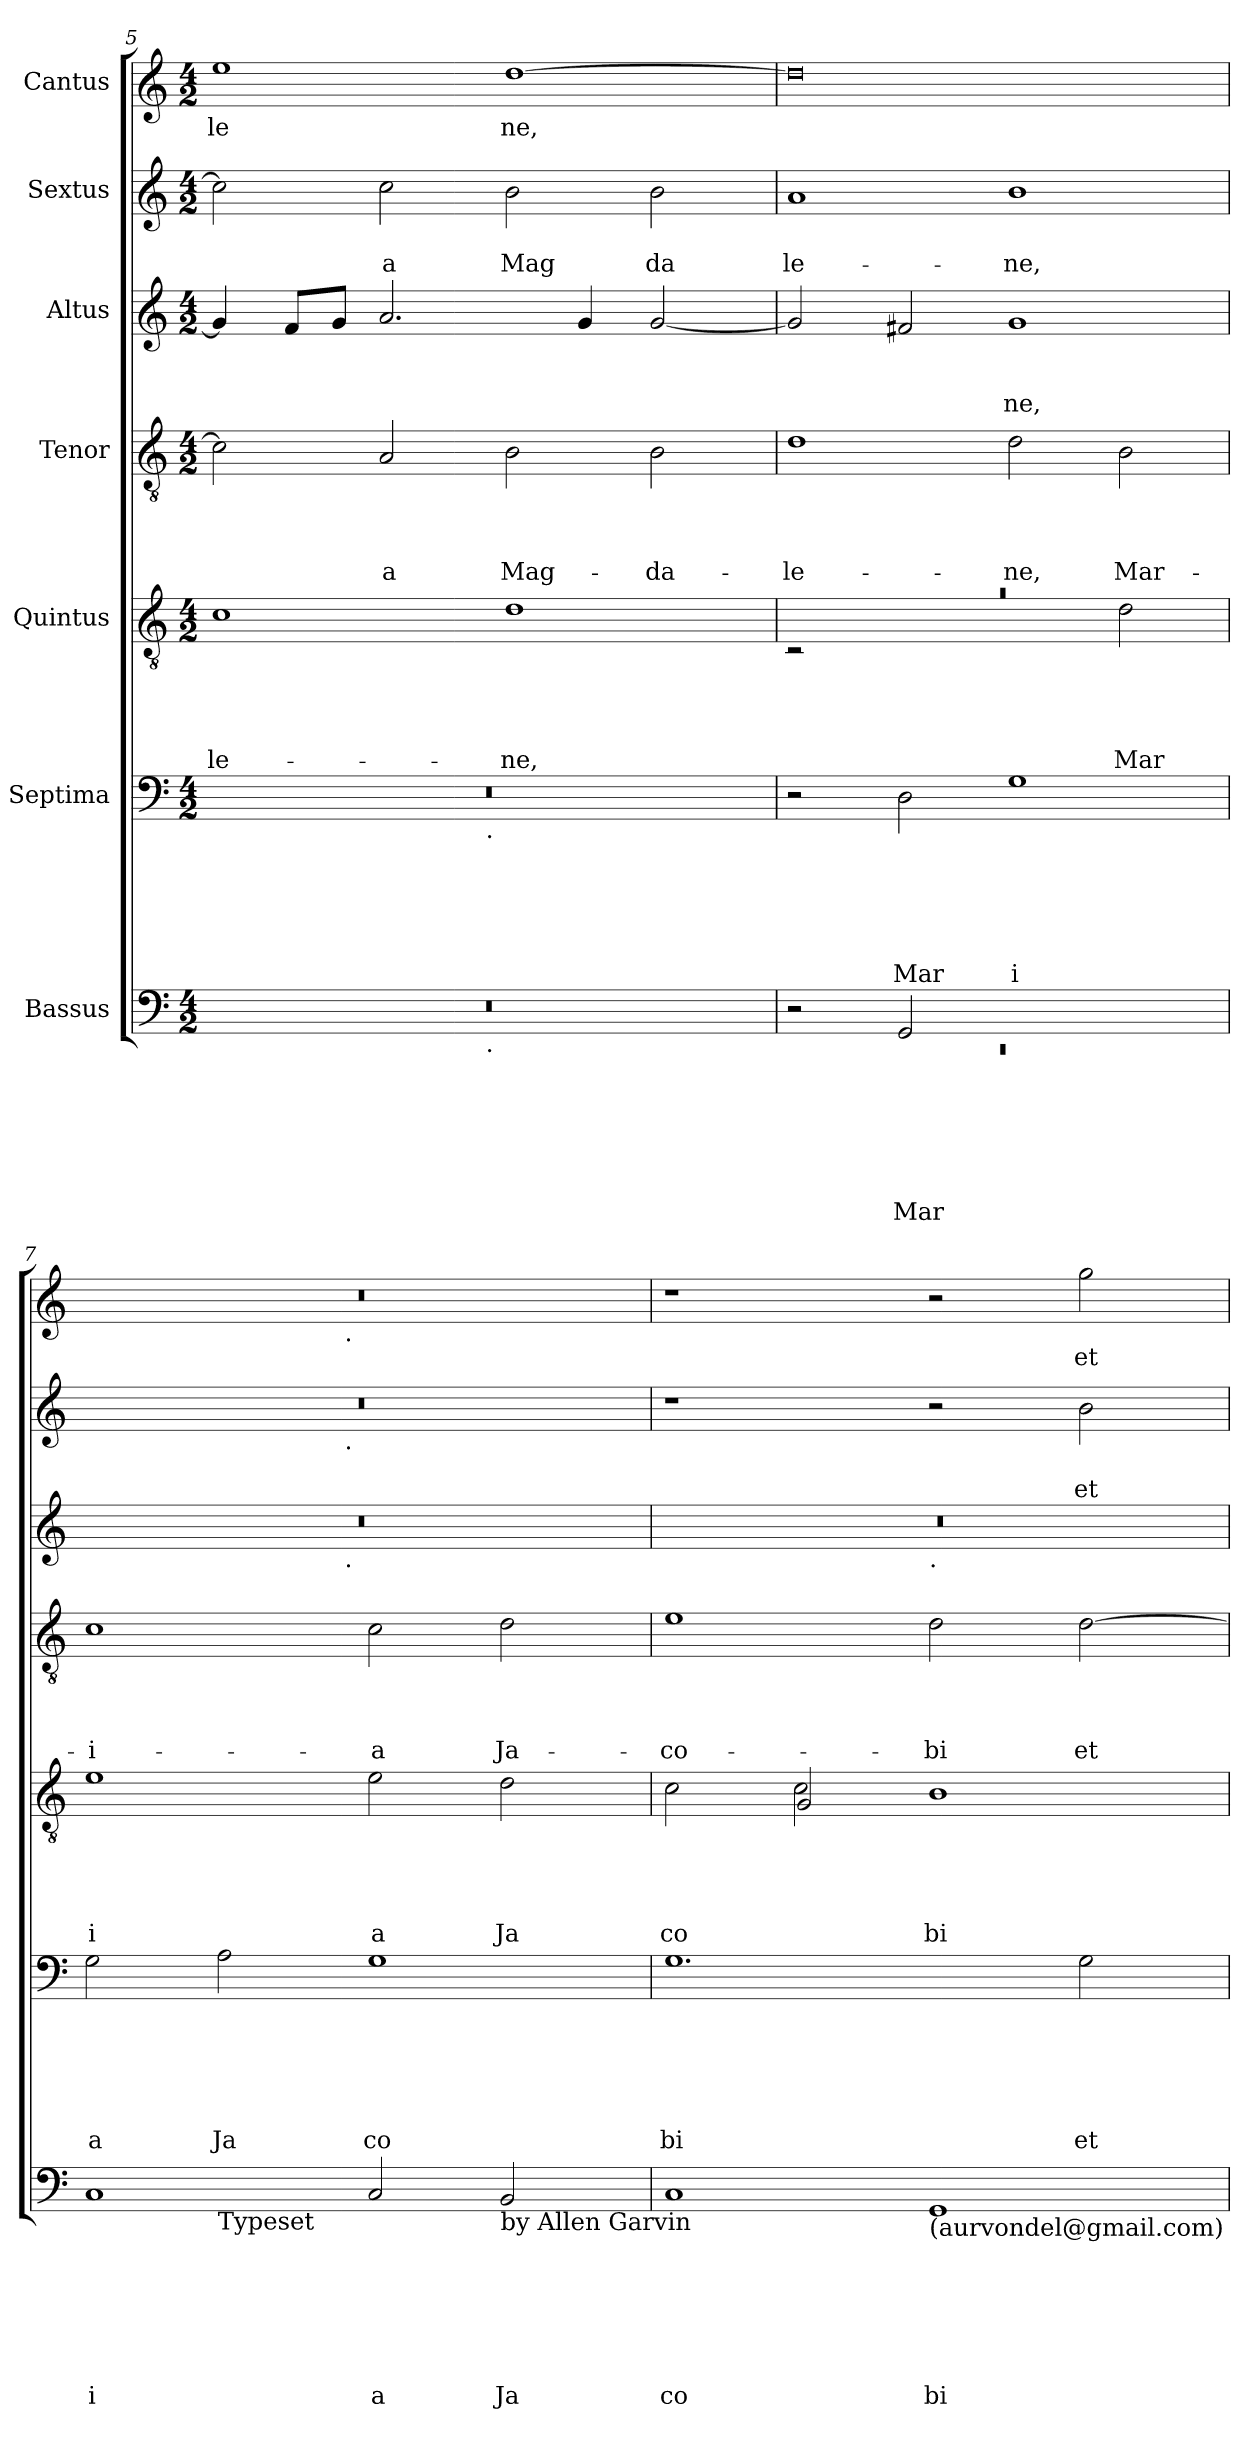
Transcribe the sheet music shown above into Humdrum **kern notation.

**kern	**text	**text	**text	**text	**text	**text	**text	**kern	**text	**text	**text	**text	**text	**text	**kern	**text	**text	**text	**text	**text	**kern	**text	**text	**text	**text	**kern	**text	**text	**text	**kern	**text	**text	**kern	**text
*part7	*part7	*part7	*part7	*part7	*part7	*part7	*part7	*part6	*part6	*part6	*part6	*part6	*part6	*part6	*part5	*part5	*part5	*part5	*part5	*part5	*part4	*part4	*part4	*part4	*part4	*part3	*part3	*part3	*part3	*part2	*part2	*part2	*part1	*part1
*staff7	*staff7	*staff7	*staff7	*staff7	*staff7	*staff7	*staff7	*staff6	*staff6	*staff6	*staff6	*staff6	*staff6	*staff6	*staff5	*staff5	*staff5	*staff5	*staff5	*staff5	*staff4	*staff4	*staff4	*staff4	*staff4	*staff3	*staff3	*staff3	*staff3	*staff2	*staff2	*staff2	*staff1	*staff1
*I"Bassus	*	*	*	*	*	*	*	*I"Septima	*	*	*	*	*	*	*I"Quintus	*	*	*	*	*	*I"Tenor	*	*	*	*	*I"Altus	*	*	*	*I"Sextus	*	*	*I"Cantus	*
*clefF4	*	*	*	*	*	*	*	*clefF4	*	*	*	*	*	*	*clefGv2	*	*	*	*	*	*clefGv2	*	*	*	*	*clefG2	*	*	*	*clefG2	*	*	*clefG2	*
*k[]	*	*	*	*	*	*	*	*k[]	*	*	*	*	*	*	*k[]	*	*	*	*	*	*k[]	*	*	*	*	*k[]	*	*	*	*k[]	*	*	*k[]	*
*C:	*	*	*	*	*	*	*	*C:	*	*	*	*	*	*	*C:	*	*	*	*	*	*C:	*	*	*	*	*C:	*	*	*	*C:	*	*	*C:	*
*M4/2	*	*	*	*	*	*	*	*M4/2	*	*	*	*	*	*	*M4/2	*	*	*	*	*	*M4/2	*	*	*	*	*M4/2	*	*	*	*M4/2	*	*	*M4/2	*
=5	=5	=5	=5	=5	=5	=5	=5	=5	=5	=5	=5	=5	=5	=5	=5	=5	=5	=5	=5	=5	=5	=5	=5	=5	=5	=5	=5	=5	=5	=5	=5	=5	=5	=5
!	!	!	!	!	!	!	!	!	!	!	!	!	!	!	!	!	!	!	!	!LO:LY:b	!	!	!	!	!	!	!	!	!	!	!	!	!	!LO:LY:b
*^	*	*	*	*	*	*	*	*^	*	*	*	*	*	*	*	*	*	*	*	*	*	*	*	*	*	*	*	*	*	*	*	*	*	*
0r	2ryy	.	.	.	.	.	.	.	0r	2ryy	.	.	.	.	.	.	1c	.	.	.	.	-le-	2c\]	.	.	.	.	4g/]	.	.	.	2cc\]	.	.	1ee>	le
.	.	.	.	.	.	.	.	.	.	.	.	.	.	.	.	.	.	.	.	.	.	.	.	.	.	.	.	8f/L	.	.	.	.	.	.	.	.
.	.	.	.	.	.	.	.	.	.	.	.	.	.	.	.	.	.	.	.	.	.	.	.	.	.	.	.	8g/J	.	.	.	.	.	.	.	.
!	!	!	!	!	!	!	!	!	!	!	!	!	!	!	!	!	!	!	!	!	!	!	!	!	!	!	!LO:LY:b	!	!	!	!	!	!	!LO:LY:b	!	!
.	4...ryy	.	.	.	.	.	.	.	.	4...ryy	.	.	.	.	.	.	.	.	.	.	.	.	2A/	.	.	.	-a	2.a/	.	.	.	2cc\	.	a	.	.
!	!	!	!	!	!	!	!	!	!	!LO:TX:b:t=.	!	!	!	!	!	!	!	!	!	!	!	!	!	!	!	!	!	!	!	!	!	!	!	!	!	!
!	!LO:TX:b:t=.	!	!	!	!	!	!	!	!	!	!	!	!	!	!	!	!	!	!	!	!	!	!	!	!	!	!	!	!	!	!	!	!	!	!	!
.	1ryy	.	.	.	.	.	.	.	.	1ryy	.	.	.	.	.	.	.	.	.	.	.	.	.	.	.	.	.	.	.	.	.	.	.	.	.	.
!	!	!	!	!	!	!	!	!	!	!	!	!	!	!	!	!	!	!	!	!	!	!LO:LY:b	!	!	!	!	!LO:LY:b	!	!	!	!	!	!	!LO:LY:b	!	!LO:LY:b
.	.	.	.	.	.	.	.	.	.	.	.	.	.	.	.	.	1d	.	.	.	.	-ne,	2B\	.	.	.	Mag-	.	.	.	.	2b\	.	Mag	[<1dd	ne,
.	.	.	.	.	.	.	.	.	.	.	.	.	.	.	.	.	.	.	.	.	.	.	.	.	.	.	.	4g/	.	.	.	.	.	.	.	.
!	!	!	!	!	!	!	!	!	!	!	!	!	!	!	!	!	!	!	!	!	!	!	!	!	!	!	!LO:LY:b	!	!	!	!	!	!	!LO:LY:b	!	!
.	.	.	.	.	.	.	.	.	.	.	.	.	.	.	.	.	.	.	.	.	.	.	2B\	.	.	.	-da-	[<2g/	.	.	.	2b\	.	da	.	.
.	32ryy	.	.	.	.	.	.	.	.	32ryy	.	.	.	.	.	.	.	.	.	.	.	.	.	.	.	.	.	.	.	.	.	.	.	.	.	.
!!LO:LB:g=z
=6	=6	=6	=6	=6	=6	=6	=6	=6	=6	=6	=6	=6	=6	=6	=6	=6	=6	=6	=6	=6	=6	=6	=6	=6	=6	=6	=6	=6	=6	=6	=6	=6	=6	=6	=6	=6
!	!LO:N:vis=1	!	!	!	!	!	!	!	!	!	!	!	!	!	!	!	!LO:N:vis=1	!	!	!	!	!	!	!	!	!	!LO:LY:b	!	!	!	!	!	!	!LO:LY:b	!	!
*	*^	*	*	*	*	*	*	*	*v	*v	*	*	*	*	*	*	*^	*	*	*	*	*	*	*	*	*	*	*	*	*	*	*	*	*	*	*
0ryy	0rEE	2r	.	.	.	.	.	.	.	2r	.	.	.	.	.	.	0ra	2rC	.	.	.	.	.	1d	.	.	.	-le-	2g/]	.	.	.	1a	.	le-	0dd]	.
!	!	!	!	!	!	!	!	!	!LO:LY:b	!	!	!	!	!	!	!LO:LY:b	!	!	!	!	!	!	!	!	!	!	!	!	!	!	!	!	!	!	!	!	!
.	.	2GG/	.	.	.	.	.	.	Mar	2D\	.	.	.	.	.	Mar	.	1ryy	.	.	.	.	.	.	.	.	.	.	2f#/	.	.	.	.	.	.	.	.
!	!	!	!	!	!	!	!	!	!	!	!	!	!	!	!	!LO:LY:b	!	!	!	!	!	!	!	!	!	!	!	!LO:LY:b	!	!	!	!LO:LY:b	!	!	!LO:LY:b	!	!
.	.	1ryy	.	.	.	.	.	.	.	1G	.	.	.	.	.	i	.	.	.	.	.	.	.	2d\	.	.	.	-ne,	1g	.	.	ne,	1b	.	-ne,	.	.
!	!	!	!	!	!	!	!	!	!	!	!	!	!	!	!	!	!	!	!	!	!	!	!LO:LY:b	!	!	!	!	!LO:LY:b	!	!	!	!	!	!	!	!	!
.	.	.	.	.	.	.	.	.	.	.	.	.	.	.	.	.	.	2d\	.	.	.	.	Mar	2B\	.	.	.	Mar-	.	.	.	.	.	.	.	.	.
*v	*v	*v	*	*	*	*	*	*	*	*	*	*	*	*	*	*	*	*	*	*	*	*	*	*	*	*	*	*	*	*	*	*	*	*	*	*	*
=7	=7	=7	=7	=7	=7	=7	=7	=7	=7	=7	=7	=7	=7	=7	=7	=7	=7	=7	=7	=7	=7	=7	=7	=7	=7	=7	=7	=7	=7	=7	=7	=7	=7	=7	=7
!	!	!	!	!	!	!	!LO:LY:b	!	!	!	!	!	!	!LO:LY:b	!	!	!	!	!	!	!LO:LY:b	!	!	!	!	!LO:LY:b	!	!	!	!	!	!	!	!	!
*^	*	*	*	*	*	*	*	*	*	*	*	*	*	*	*v	*v	*	*	*	*	*	*	*	*	*	*	*^	*	*	*	*^	*	*	*^	*
1C	2ryy	.	.	.	.	.	.	i	2G\	.	.	.	.	.	a	1e	.	.	.	.	i	1c	.	.	.	-i-	0r	2ryy	.	.	.	0r	2ryy	.	.	0r	2ryy	.
!	!LO:TX:b:t=Typeset	!	!	!	!	!	!	!	!	!	!	!	!	!	!	!	!	!	!	!	!	!	!	!	!	!	!	!	!	!	!	!	!	!	!	!	!	!
!	!	!	!	!	!	!	!	!	!	!	!	!	!	!	!LO:LY:b	!	!	!	!	!	!	!	!	!	!	!	!	!	!	!	!	!	!	!	!	!	!	!
.	1.ryy	.	.	.	.	.	.	.	2A\	.	.	.	.	.	Ja	.	.	.	.	.	.	.	.	.	.	.	.	4...ryy	.	.	.	.	4...ryy	.	.	.	4...ryy	.
!	!	!	!	!	!	!	!	!	!	!	!	!	!	!	!	!	!	!	!	!	!	!	!	!	!	!	!	!	!	!	!	!	!	!	!	!	!LO:TX:b:t=.	!
!	!	!	!	!	!	!	!	!	!	!	!	!	!	!	!	!	!	!	!	!	!	!	!	!	!	!	!	!	!	!	!	!	!LO:TX:b:t=.	!	!	!	!	!
!	!	!	!	!	!	!	!	!	!	!	!	!	!	!	!	!	!	!	!	!	!	!	!	!	!	!	!	!LO:TX:b:t=.	!	!	!	!	!	!	!	!	!	!
.	.	.	.	.	.	.	.	.	.	.	.	.	.	.	.	.	.	.	.	.	.	.	.	.	.	.	.	1ryy	.	.	.	.	1ryy	.	.	.	1ryy	.
!	!	!	!	!	!	!	!	!LO:LY:b	!	!	!	!	!	!	!LO:LY:b	!	!	!	!	!	!LO:LY:b	!	!	!	!	!LO:LY:b	!	!	!	!	!	!	!	!	!	!	!	!
2C/	.	.	.	.	.	.	.	a	1G	.	.	.	.	.	co	2e\	.	.	.	.	a	2c\	.	.	.	-a	.	.	.	.	.	.	.	.	.	.	.	.
!LO:TX:b:t=by Allen Garvin	!	!	!	!	!	!	!	!	!	!	!	!	!	!	!	!	!	!	!	!	!	!	!	!	!	!	!	!	!	!	!	!	!	!	!	!	!	!
!	!	!	!	!	!	!	!	!LO:LY:b	!	!	!	!	!	!	!	!	!	!	!	!	!LO:LY:b	!	!	!	!	!LO:LY:b	!	!	!	!	!	!	!	!	!	!	!	!
2BB/	.	.	.	.	.	.	.	Ja	.	.	.	.	.	.	.	2d\	.	.	.	.	Ja	2d\	.	.	.	Ja-	.	.	.	.	.	.	.	.	.	.	.	.
.	.	.	.	.	.	.	.	.	.	.	.	.	.	.	.	.	.	.	.	.	.	.	.	.	.	.	.	32ryy	.	.	.	.	32ryy	.	.	.	32ryy	.
=8	=8	=8	=8	=8	=8	=8	=8	=8	=8	=8	=8	=8	=8	=8	=8	=8	=8	=8	=8	=8	=8	=8	=8	=8	=8	=8	=8	=8	=8	=8	=8	=8	=8	=8	=8	=8	=8	=8
!	!	!	!	!	!	!	!	!LO:LY:b	!	!	!	!	!	!	!LO:LY:b	!	!	!	!	!	!LO:LY:b	!	!	!	!	!LO:LY:b	!	!	!	!	!	!	!	!	!	!	!	!
*	*	*	*	*	*	*	*	*	*	*	*	*	*	*	*	*	*	*	*	*	*	*	*	*	*	*	*	*	*	*	*	*v	*v	*	*	*	*	*
*v	*v	*	*	*	*	*	*	*	*	*	*	*	*	*	*	*^	*	*	*	*	*	*	*	*	*	*	*	*	*	*	*	*	*	*	*v	*v	*
1C	.	.	.	.	.	.	co	1.G	.	.	.	.	.	bi	2c\	2ryy	.	.	.	.	co	1e	.	.	.	-co-	0r	1ryy	.	.	.	1r	.	.	1r	.
.	.	.	.	.	.	.	.	.	.	.	.	.	.	.	2G>/	2c\	.	.	.	.	.	.	.	.	.	.	.	.	.	.	.	.	.	.	.	.
!	!	!	!	!	!	!	!	!	!	!	!	!	!	!	!	!	!	!	!	!	!	!	!	!	!	!	!	!LO:TX:b:t=.	!	!	!	!	!	!	!	!
!LO:TX:b:t=(aurvondel@gmail.com)	!	!	!	!	!	!	!	!	!	!	!	!	!	!	!	!	!	!	!	!	!	!	!	!	!	!	!	!	!	!	!	!	!	!	!	!
!	!	!	!	!	!	!	!LO:LY:b	!	!	!	!	!	!	!	!	!	!	!	!	!	!LO:LY:b	!	!	!	!	!LO:LY:b	!	!	!	!	!	!	!	!	!	!
1GG	.	.	.	.	.	.	bi	.	.	.	.	.	.	.	1ryy	1B	.	.	.	.	bi	2d\	.	.	.	-bi	.	1ryy	.	.	.	2r	.	.	2r	.
!	!	!	!	!	!	!	!	!	!	!	!	!	!	!LO:LY:b	!	!	!	!	!	!	!	!	!	!	!	!LO:LY:b	!	!	!	!	!	!	!	!LO:LY:b	!	!LO:LY:b
.	.	.	.	.	.	.	.	2G\	.	.	.	.	.	et	.	.	.	.	.	.	.	[>2d\	.	.	.	et	.	.	.	.	.	2b\	.	et	2gg\	et
*	*	*	*	*	*	*	*	*	*	*	*	*	*	*	*v	*v	*	*	*	*	*	*	*	*	*	*	*v	*v	*	*	*	*	*	*	*	*
=	=	=	=	=	=	=	=	=	=	=	=	=	=	=	=	=	=	=	=	=	=	=	=	=	=	=	=	=	=	=	=	=	=	=
*-	*-	*-	*-	*-	*-	*-	*-	*-	*-	*-	*-	*-	*-	*-	*-	*-	*-	*-	*-	*-	*-	*-	*-	*-	*-	*-	*-	*-	*-	*-	*-	*-	*-	*-
